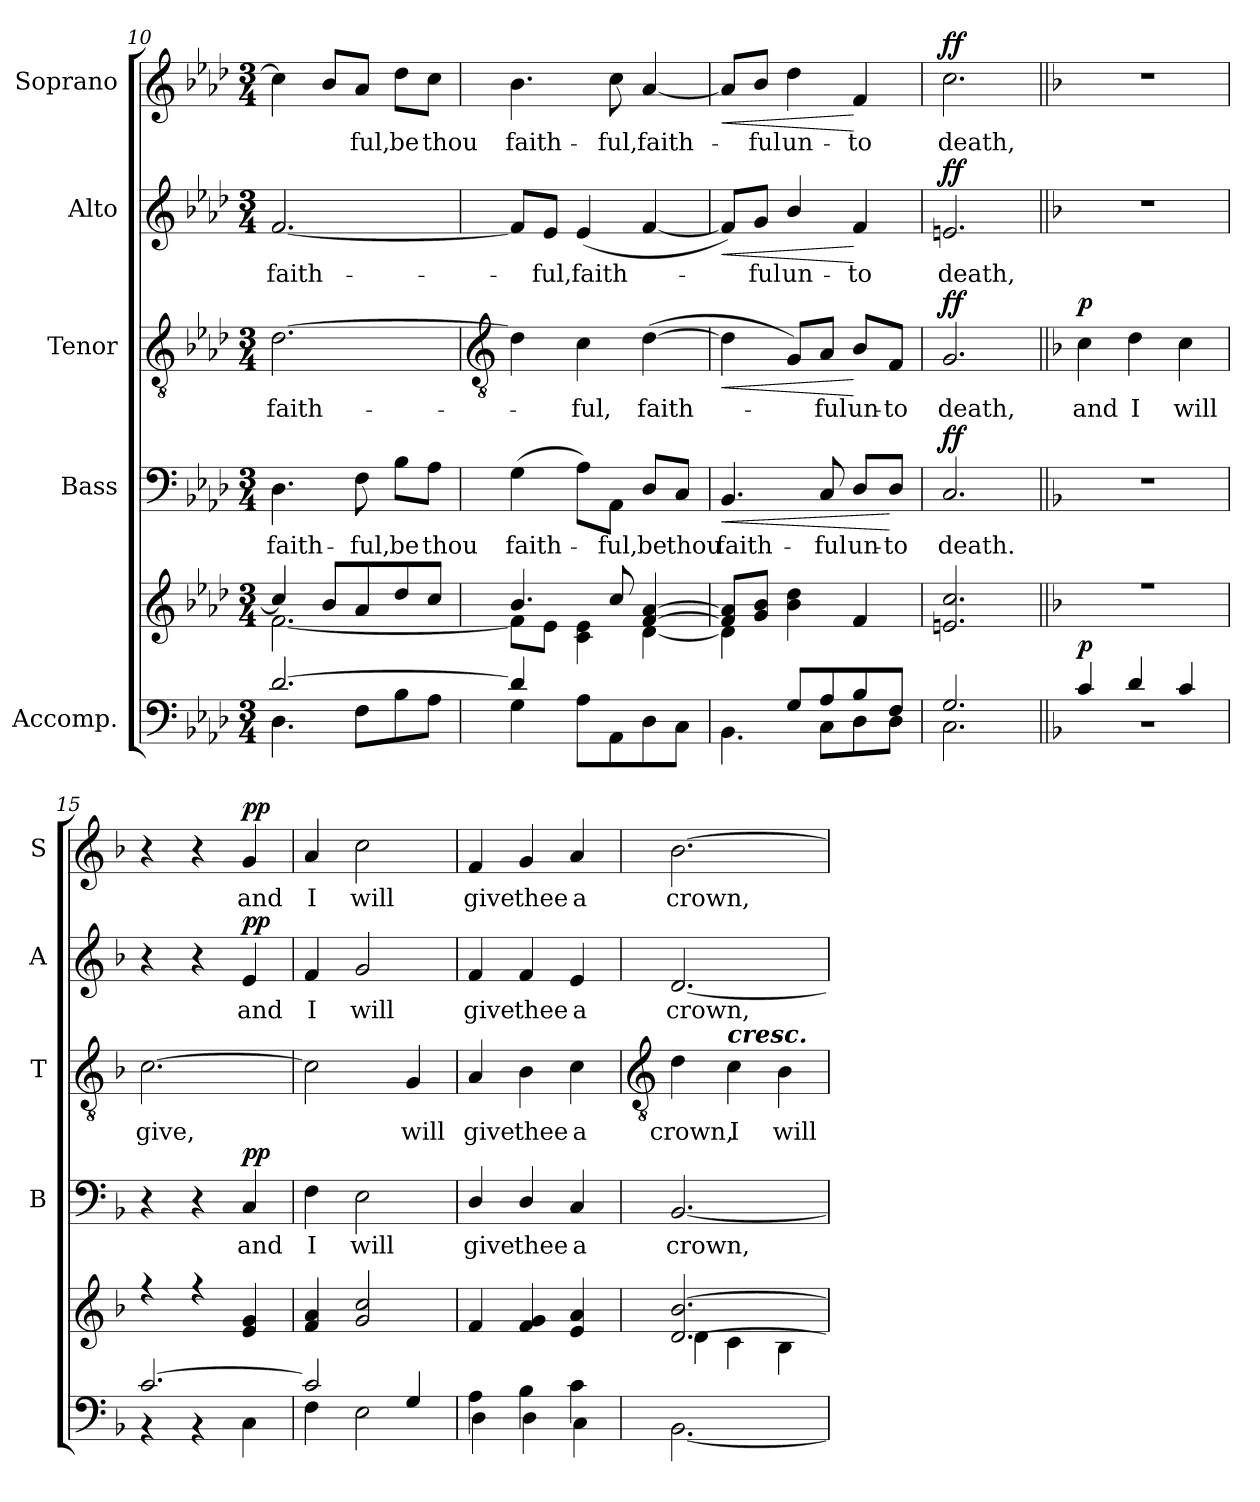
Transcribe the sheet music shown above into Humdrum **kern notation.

**kern	**kern	**dynam	**kern	**text	**dynam	**kern	**text	**dynam	**kern	**text	**dynam	**kern	**text	**dynam
*part5	*part5	*part5	*part4	*part4	*part4	*part3	*part3	*part3	*part2	*part2	*part2	*part1	*part1	*part1
*staff6	*staff5	*staff5/6	*staff4	*staff4	*staff4	*staff3	*staff3	*staff3	*staff2	*staff2	*staff2	*staff1	*staff1	*staff1
*I"Accomp.	*	*	*I"Bass	*	*	*I"Tenor	*	*	*I"Alto	*	*	*I"Soprano	*	*
*	*	*	*I'B	*	*	*I'T	*	*	*I'A	*	*	*I'S	*	*
*clefF4	*clefG2	*	*clefF4	*	*	*clefGv2	*	*	*clefG2	*	*	*clefG2	*	*
*k[b-e-a-d-]	*k[b-e-a-d-]	*	*k[b-e-a-d-]	*	*	*k[b-e-a-d-]	*	*	*k[b-e-a-d-]	*	*	*k[b-e-a-d-]	*	*
*A-:	*A-:	*	*A-:	*	*	*A-:	*	*	*A-:	*	*	*A-:	*	*
*M3/4	*M3/4	*	*M3/4	*	*	*M3/4	*	*	*M3/4	*	*	*M3/4	*	*
=10	=10	=10	=10	=10	=10	=10	=10	=10	=10	=10	=10	=10	=10	=10
*^	*^	*	*	*	*	*	*	*	*	*	*	*	*	*
!	!	!	!	!	!	!LO:LY:b	!	!	!LO:LY:b	!	!	!LO:LY:b	!	!	!	!
[2.d-/	4.D-\	4cc/]	[2.f\	.	4.D-	faith-	.	[2.d-	faith-	.	[2.f	faith-	.	4cc]	.	.
.	.	8b-/L	.	.	.	.	.	.	.	.	.	.	.	8b-/L	.	.
!	!	!	!	!	!	!LO:LY:b	!	!	!	!	!	!	!	!	!LO:LY:b	!
.	8F\L	8a-/	.	.	8F	-ful,	.	.	.	.	.	.	.	8a-/J	ful,	.
!	!	!	!	!	!	!LO:LY:b	!	!	!	!	!	!	!	!	!LO:LY:b	!
.	8B-\	8dd-/	.	.	8B-\L	be	.	.	.	.	.	.	.	8dd-\L	be	.
!	!	!	!	!	!	!LO:LY:b	!	!	!	!	!	!	!	!	!LO:LY:b	!
.	8A-\J	8cc/J	.	.	8A-\J	thou	.	.	.	.	.	.	.	8cc\J	thou	.
!!LO:LB:g=z
=11	=11	=11	=11	=11	=11	=11	=11	=11	=11	=11	=11	=11	=11	=11	=11	=11
*	*	*	*	*	*	*	*	*clefGv2	*	*	*	*	*	*	*	*
!	!	!	!	!	!	!LO:LY:b	!	!	!	!	!	!	!	!	!LO:LY:b	!
4d-/]	4G\	4.b-/	8f\L]	.	(>4G	faith-	.	4d-]	.	.	8f/L]	.	.	4.b-	faith-	.
!	!	!	!	!	!	!	!	!	!	!	!	!LO:LY:b	!	!	!	!
.	.	.	8e-\J	.	.	.	.	.	.	.	8e-/J	ful,	.	.	.	.
!	!	!	!	!	!	!	!	!	!LO:LY:b	!	!	!LO:LY:b	!	!	!	!
4ryy	8A-\L	.	4c\ 4e-\	.	8A-\L)	.	.	4c	ful,	.	(<4e-	faith-	.	.	.	.
!	!	!	!	!	!	!LO:LY:b	!	!	!	!	!	!	!	!	!LO:LY:b	!
.	8AA-\	8cc/	.	.	8AA-\J	ful,	.	.	.	.	.	.	.	8cc	-ful,	.
!	!	!	!	!	!	!LO:LY:b	!	!	!LO:LY:b	!	!	!	!	!	!LO:LY:b	!
4ryy	8D-/	[4f/ [4a-/	[4d-\	.	8D-/L	be	.	(>[4d-	faith-	.	[4f	.	.	[4a-	faith-	.
!	!	!	!	!	!	!LO:LY:b	!	!	!	!	!	!	!	!	!	!
.	8C\J	.	.	.	8C/J	thou	.	.	.	.	.	.	.	.	.	.
=12	=12	=12	=12	=12	=12	=12	=12	=12	=12	=12	=12	=12	=12	=12	=12	=12
!	!	!	!	!	!	!LO:LY:b	!LO:HP:b	!	!	!LO:HP:b	!	!	!LO:HP:b	!	!	!LO:HP:b
4ryy	4.BB-\	8f/] 8a-/]L	4d-\]	.	4.BB-	faith-	<	4d-]	.	<	8f/L])	.	<	8a-/L]	.	<
!	!	!	!	!	!	!	!	!	!	!	!	!LO:LY:b	!	!	!LO:LY:b	!
.	.	8g/ 8b-/J	.	.	.	.	.	.	.	.	8g/J	ful	.	8b-/J	ful	.
!	!	!	!	!	!	!	!	!	!	!	!	!LO:LY:b	!	!	!LO:LY:b	!
8G/L	.	4b-\ 4dd-\	4ryy	.	.	.	.	8G/L)	.	.	4b-/	un-	.	4dd-	un-	.
!	!	!	!	!	!	!LO:LY:b	!	!	!LO:LY:b	!	!	!	!	!	!	!
8A-/	8C\L	.	.	.	8C	-ful	.	8A-/J	ful	.	.	.	.	.	.	.
!	!	!	!	!	!	!LO:LY:b	!	!	!LO:LY:b	!	!	!LO:LY:b	!	!	!LO:LY:b	!
8B-/	8D-\	4f/	4ryy	.	8D-/L	un-	.	8B-/L	un-	[	4f	-to	[	4f	-to	[
!	!	!	!	!	!	!LO:LY:b	!	!	!LO:LY:b	!	!	!	!	!	!	!
8F/J	8D-\J	.	.	.	8D-/J	-to	[	8F/J	-to	.	.	.	.	.	.	.
=13	=13	=13	=13	=13	=13	=13	=13	=13	=13	=13	=13	=13	=13	=13	=13	=13
!	!	!	!LO:N:vis=1	!	!	!LO:LY:b	!LO:DY:b	!	!LO:LY:b	!LO:DY:b	!	!LO:LY:b	!LO:DY:b	!	!LO:LY:b	!LO:DY:b
2.G/	2.C\	2.en/ 2.cc/	2.ryy	.	2.C	death.	ff	2.G	death,	ff	2.en	death,	ff	2.cc	death,	ff
=14||	=14||	=14||	=14||	=14||	=14||	=14||	=14||	=14||	=14||	=14||	=14||	=14||	=14||	=14||	=14||	=14||
*k[b-]	*	*k[b-]	*	*	*k[b-]	*	*	*k[b-]	*	*	*k[b-]	*	*	*k[b-]	*	*
*F:	*	*F:	*	*	*F:	*	*	*F:	*	*	*F:	*	*	*F:	*	*
!	!LO:N:vis=1	!LO:N:vis=1	!LO:N:vis=1	!LO:DY:a=2	!LO:N:vis=1	!	!	!	!LO:LY:b	!LO:DY:b	!LO:N:vis=1	!	!	!LO:N:vis=1	!	!
4c/	2.r	2.r	2.ryy	p	2.r	.	.	4c	and	p	2.r	.	.	2.r	.	.
!	!	!	!	!	!	!	!	!	!LO:LY:b	!	!	!	!	!	!	!
4d/	.	.	.	.	.	.	.	4d	I	.	.	.	.	.	.	.
!	!	!	!	!	!	!	!	!	!LO:LY:b	!	!	!	!	!	!	!
4c/	.	.	.	.	.	.	.	4c	will	.	.	.	.	.	.	.
=15	=15	=15	=15	=15	=15	=15	=15	=15	=15	=15	=15	=15	=15	=15	=15	=15
!	!	!	!LO:N:vis=1	!	!	!	!	!	!LO:LY:b	!	!	!	!	!	!	!
[2.c/	4r	4r	2.ryy	.	4r	.	.	[2.c	give,	.	4r	.	.	4r	.	.
.	4r	4r	.	.	4r	.	.	.	.	.	4r	.	.	4r	.	.
!	!	!	!	!	!	!LO:LY:b	!LO:DY:b	!	!	!	!	!LO:LY:b	!LO:DY:b	!	!LO:LY:b	!LO:DY:b
.	4C\	4e/ 4g/	.	.	4C	and	pp	.	.	.	4e	and	pp	4g	and	pp
=16	=16	=16	=16	=16	=16	=16	=16	=16	=16	=16	=16	=16	=16	=16	=16	=16
!	!	!	!LO:N:vis=1	!	!	!LO:LY:b	!	!	!	!	!	!LO:LY:b	!	!	!LO:LY:b	!
2c/]	4F\	4f/ 4a/	2.ryy	.	4F	I	.	2c]	.	.	4f	I	.	4a	I	.
!	!	!	!	!	!	!LO:LY:b	!	!	!	!	!	!LO:LY:b	!	!	!LO:LY:b	!
.	2E\	2g/ 2cc/	.	.	2E	will	.	.	.	.	2g	will	.	2cc	will	.
!	!	!	!	!	!	!	!	!	!LO:LY:b	!	!	!	!	!	!	!
4G/	.	.	.	.	.	.	.	4G	will	.	.	.	.	.	.	.
=17	=17	=17	=17	=17	=17	=17	=17	=17	=17	=17	=17	=17	=17	=17	=17	=17
!	!	!	!LO:N:vis=1	!	!	!LO:LY:b	!	!	!LO:LY:b	!	!	!LO:LY:b	!	!	!LO:LY:b	!
4A\	4D\	4f/	2.ryy	.	4D/	give	.	4A	give	.	4f	give	.	4f	give	.
!	!	!	!	!	!	!LO:LY:b	!	!	!LO:LY:b	!	!	!LO:LY:b	!	!	!LO:LY:b	!
4B-\	4D\	4f/ 4g/	.	.	4D/	thee	.	4B-	thee	.	4f	thee	.	4g	thee	.
!	!	!	!	!	!	!LO:LY:b	!	!	!LO:LY:b	!	!	!LO:LY:b	!	!	!LO:LY:b	!
4c\	4C\	4e/ 4a/	.	.	4C	a	.	4c	a	.	4e	a	.	4a	a	.
!!LO:LB:g=z
=18	=18	=18	=18	=18	=18	=18	=18	=18	=18	=18	=18	=18	=18	=18	=18	=18
*	*	*	*	*	*	*	*	*clefGv2	*	*	*	*	*	*	*	*
!LO:N:vis=1	!	!	!	!	!	!LO:LY:b	!	!	!LO:LY:b	!	!	!LO:LY:b	!	!	!LO:LY:b	!
2.ryy	[2.BB-\	[2.d [2.b-	4d\	.	[2.BB-	crown,	.	4d	crown,	.	[2.d	crown,	.	[2.b-	crown,	.
!	!	!	!	!	!	!	!	!LO:TX:a:Bi:t=cresc.	!	!	!	!	!	!	!	!
!	!	!	!	!	!	!	!	!	!LO:LY:b	!	!	!	!	!	!	!
.	.	.	4c\	.	.	.	.	4c	I	.	.	.	.	.	.	.
!	!	!	!	!	!	!	!	!	!LO:LY:b	!	!	!	!	!	!	!
.	.	.	4B-\	.	.	.	.	4B-	will	.	.	.	.	.	.	.
*v	*v	*	*	*	*	*	*	*	*	*	*	*	*	*	*	*
*	*v	*v	*	*	*	*	*	*	*	*	*	*	*	*	*
=	=	=	=	=	=	=	=	=	=	=	=	=	=	=
*-	*-	*-	*-	*-	*-	*-	*-	*-	*-	*-	*-	*-	*-	*-
